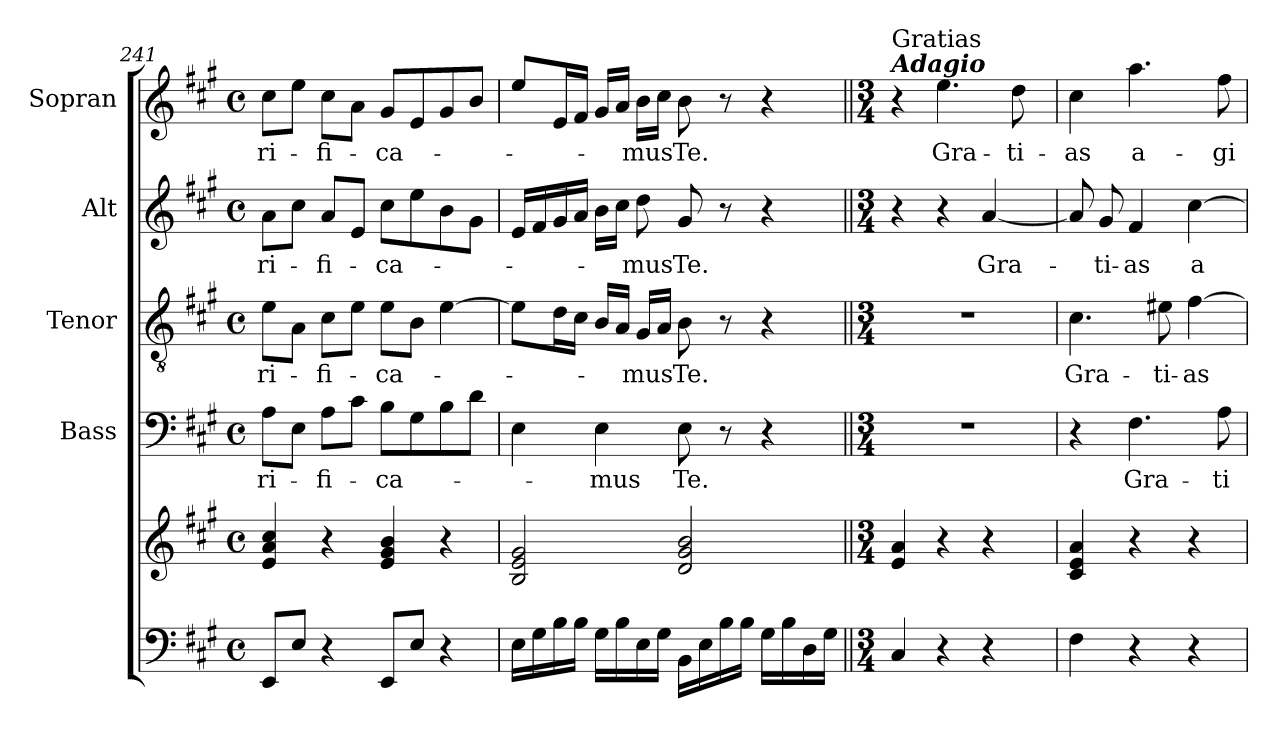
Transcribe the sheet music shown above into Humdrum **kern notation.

**kern	**kern	**kern	**text	**kern	**text	**kern	**text	**kern	**text
*part5	*part5	*part4	*part4	*part3	*part3	*part2	*part2	*part1	*part1
*staff6	*staff5	*staff4	*staff4	*staff3	*staff3	*staff2	*staff2	*staff1	*staff1
*	*	*I"Bass	*	*I"Tenor	*	*I"Alt	*	*I"Sopran	*
*	*	*I'B.	*	*I'T.	*	*I'A.	*	*I'S.	*
*clefF4	*clefG2	*clefF4	*	*clefGv2	*	*clefG2	*	*clefG2	*
*k[f#c#g#]	*k[f#c#g#]	*k[f#c#g#]	*	*k[f#c#g#]	*	*k[f#c#g#]	*	*k[f#c#g#]	*
*A:	*A:	*A:	*	*A:	*	*A:	*	*A:	*
*M4/4	*M4/4	*M4/4	*	*M4/4	*	*M4/4	*	*M4/4	*
*met(c)	*met(c)	*met(c)	*	*met(c)	*	*met(c)	*	*met(c)	*
=241	=241	=241	=241	=241	=241	=241	=241	=241	=241
!	!	!	!LO:LY:b	!	!LO:LY:b	!	!LO:LY:b	!	!LO:LY:b
8EE/L	4e/ 4a/ 4cc#/	8A\L	-ri-	8e\L	-ri-	8a\L	-ri-	8cc#\L	-ri-
8E/J	.	8E\J	.	8A\J	.	8cc#\J	.	8ee\J	.
!	!	!	!LO:LY:b	!	!LO:LY:b	!	!LO:LY:b	!	!LO:LY:b
4r	4r	8A\L	-fi-	8c#\L	-fi-	8a/L	-fi-	8cc#\L	-fi-
.	.	8c#\J	.	8e\J	.	8e/J	.	8a\J	.
!	!	!	!LO:LY:b	!	!LO:LY:b	!	!LO:LY:b	!	!LO:LY:b
8EE/L	4e/ 4g#/ 4b/	8B\L	-ca-	8e\L	-ca-	8cc#\L	-ca-	8g#/L	-ca-
8E/J	.	8G#\	.	8B\J	.	8ee\	.	8e/	.
4r	4r	8B\	.	[4e\	.	8b\	.	8g#/	.
.	.	8d\J	.	.	.	8g#\J	.	8b/J	.
=242	=242	=242	=242	=242	=242	=242	=242	=242	=242
16E\LL	2B/ 2e/ 2g#/	4E\	.	8e\L]	.	16e/LL	.	8ee/L	.
16G#\	.	.	.	.	.	16f#/	.	.	.
16B\	.	.	.	16d\L	.	16g#/	.	16e/L	.
16B\JJ	.	.	.	16c#\JJ	.	16a/JJ	.	16f#/JJ	.
!	!	!	!LO:LY:b	!	!	!	!	!	!
16G#\LL	.	4E\	-mus	16B/LL	.	16b\LL	.	16g#/LL	.
16B\	.	.	.	16A/JJ	.	16cc#\JJ	.	16a/JJ	.
!	!	!	!	!	!LO:LY:b	!	!LO:LY:b	!	!LO:LY:b
16E\	.	.	.	16G#/LL	-mus	8dd\	-mus	16b\LL	-mus
16G#\JJ	.	.	.	16A/JJ	.	.	.	16cc#\JJ	.
!	!	!	!LO:LY:b	!	!LO:LY:b	!	!LO:LY:b	!	!LO:LY:b
16BB\LL	2d/ 2g#/ 2b/	8E\	Te.	8B\	Te.	8g#/	Te.	8b\	Te.
16E\	.	.	.	.	.	.	.	.	.
16B\	.	8r	.	8r	.	8r	.	8r	.
16B\JJ	.	.	.	.	.	.	.	.	.
16G#\LL	.	4r	.	4r	.	4r	.	4r	.
16B\	.	.	.	.	.	.	.	.	.
16D\	.	.	.	.	.	.	.	.	.
16G#\JJ	.	.	.	.	.	.	.	.	.
!!LO:PB:g=z
=243||	=243||	=243||	=243||	=243||	=243||	=243||	=243||	=243||	=243||
*M3/4	*M3/4	*M3/4	*	*M3/4	*	*M3/4	*	*M3/4	*
!	!	!	!	!	!	!	!	!LO:TX:a:Bi:t=Adagio	!
!	!	!	!	!	!	!	!	!LO:TX:a:t=Gratias	!
4C#/	4e/ 4a/	2.r	.	2.r	.	4r	.	4r	.
!	!	!	!	!	!	!	!	!	!LO:LY:b
4r	4r	.	.	.	.	4r	.	4.ee\	Gra-
!	!	!	!	!	!	!	!LO:LY:b	!	!
4r	4r	.	.	.	.	[4a/	Gra-	.	.
!	!	!	!	!	!	!	!	!	!LO:LY:b
.	.	.	.	.	.	.	.	8dd\	-ti-
=244	=244	=244	=244	=244	=244	=244	=244	=244	=244
!	!	!	!	!	!LO:LY:b	!	!	!	!LO:LY:b
4F#\	4c#/ 4e/ 4a/	4r	.	4.c#\	Gra-	8a/]	.	4cc#\	-as
!	!	!	!	!	!	!	!LO:LY:b	!	!
.	.	.	.	.	.	8g#/	-ti-	.	.
!	!	!	!LO:LY:b	!	!	!	!LO:LY:b	!	!LO:LY:b
4r	4r	4.F#\	Gra-	.	.	4f#/	-as	4.aa\	a-
!	!	!	!	!	!LO:LY:b	!	!	!	!
.	.	.	.	8e#X\	-ti-	.	.	.	.
!	!	!	!	!	!LO:LY:b	!	!LO:LY:b	!	!
4r	4r	.	.	[4f#\	-as	[4cc#\	a-	.	.
!	!	!	!LO:LY:b	!	!	!	!	!	!LO:LY:b
.	.	8A\	-ti-	.	.	.	.	8ff#\	-gi-
=	=	=	=	=	=	=	=	=	=
*-	*-	*-	*-	*-	*-	*-	*-	*-	*-
